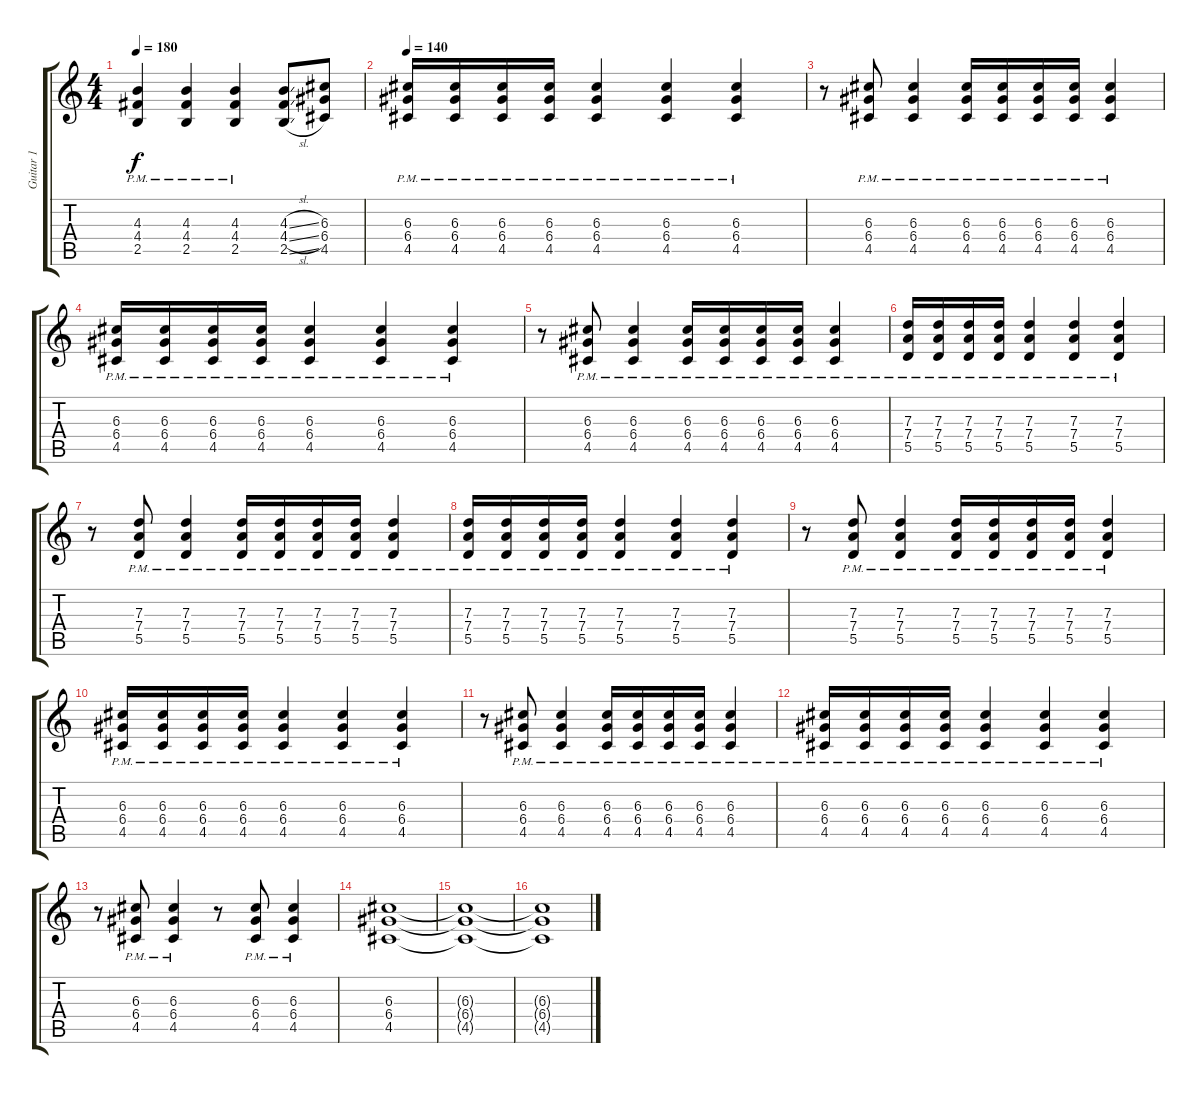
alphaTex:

\track ("Guitar 1" "Guitar 1") {instrument distortionguitar}
\staff {score tabs}
\tuning (E4 B3 G3 D3 A2 E2) {hide}
\ts (4 4)
\tempo 180
\clef g2
\ks c
(4.3{pm} 4.4{pm} 2.5{pm}).4{dy f} (4.3{pm} 4.4{pm} 2.5{pm}).4 (4.3{pm} 4.4{pm} 2.5{pm}).4 (4.3{sl} 4.4{sl} 2.5{sl}).8 (6.3 6.4 4.5).8 |
\tempo 140
(6.3{pm} 6.4{pm} 4.5{pm}).16 (6.3{pm} 6.4{pm} 4.5{pm}).16 (6.3{pm} 6.4{pm} 4.5{pm}).16 (6.3{pm} 6.4{pm} 4.5{pm}).16 (6.3{pm} 6.4{pm} 4.5{pm}).4 (6.3{pm} 6.4{pm} 4.5{pm}).4 (6.3{pm} 6.4{pm} 4.5{pm}).4 |
r.8 (6.3{pm} 6.4{pm} 4.5{pm}).8 (6.3{pm} 6.4{pm} 4.5{pm}).4 (6.3{pm} 6.4{pm} 4.5{pm}).16 (6.3{pm} 6.4{pm} 4.5{pm}).16 (6.3{pm} 6.4{pm} 4.5{pm}).16 (6.3{pm} 6.4{pm} 4.5{pm}).16 (6.3{pm} 6.4{pm} 4.5{pm}).4 |
(6.3{pm} 6.4{pm} 4.5{pm}).16 (6.3{pm} 6.4{pm} 4.5{pm}).16 (6.3{pm} 6.4{pm} 4.5{pm}).16 (6.3{pm} 6.4{pm} 4.5{pm}).16 (6.3{pm} 6.4{pm} 4.5{pm}).4 (6.3{pm} 6.4{pm} 4.5{pm}).4 (6.3{pm} 6.4{pm} 4.5{pm}).4 |
r.8 (6.3{pm} 6.4{pm} 4.5{pm}).8 (6.3{pm} 6.4{pm} 4.5{pm}).4 (6.3{pm} 6.4{pm} 4.5{pm}).16 (6.3{pm} 6.4{pm} 4.5{pm}).16 (6.3{pm} 6.4{pm} 4.5{pm}).16 (6.3{pm} 6.4{pm} 4.5{pm}).16 (6.3{pm} 6.4{pm} 4.5{pm}).4 |
(7.3{pm} 7.4{pm} 5.5{pm}).16 (7.3{pm} 7.4{pm} 5.5{pm}).16 (7.3{pm} 7.4{pm} 5.5{pm}).16 (7.3{pm} 7.4{pm} 5.5{pm}).16 (7.3{pm} 7.4{pm} 5.5{pm}).4 (7.3{pm} 7.4{pm} 5.5{pm}).4 (7.3{pm} 7.4{pm} 5.5{pm}).4 |
r.8 (7.3{pm} 7.4{pm} 5.5{pm}).8 (7.3{pm} 7.4{pm} 5.5{pm}).4 (7.3{pm} 7.4{pm} 5.5{pm}).16 (7.3{pm} 7.4{pm} 5.5{pm}).16 (7.3{pm} 7.4{pm} 5.5{pm}).16 (7.3{pm} 7.4{pm} 5.5{pm}).16 (7.3{pm} 7.4{pm} 5.5{pm}).4 |
(7.3{pm} 7.4{pm} 5.5{pm}).16 (7.3{pm} 7.4{pm} 5.5{pm}).16 (7.3{pm} 7.4{pm} 5.5{pm}).16 (7.3{pm} 7.4{pm} 5.5{pm}).16 (7.3{pm} 7.4{pm} 5.5{pm}).4 (7.3{pm} 7.4{pm} 5.5{pm}).4 (7.3{pm} 7.4{pm} 5.5{pm}).4 |
r.8 (7.3{pm} 7.4{pm} 5.5{pm}).8 (7.3{pm} 7.4{pm} 5.5{pm}).4 (7.3{pm} 7.4{pm} 5.5{pm}).16 (7.3{pm} 7.4{pm} 5.5{pm}).16 (7.3{pm} 7.4{pm} 5.5{pm}).16 (7.3{pm} 7.4{pm} 5.5{pm}).16 (7.3{pm} 7.4{pm} 5.5{pm}).4 |
(6.3{pm} 6.4{pm} 4.5{pm}).16 (6.3{pm} 6.4{pm} 4.5{pm}).16 (6.3{pm} 6.4{pm} 4.5{pm}).16 (6.3{pm} 6.4{pm} 4.5{pm}).16 (6.3{pm} 6.4{pm} 4.5{pm}).4 (6.3{pm} 6.4{pm} 4.5{pm}).4 (6.3{pm} 6.4{pm} 4.5{pm}).4 |
r.8 (6.3{pm} 6.4{pm} 4.5{pm}).8 (6.3{pm} 6.4{pm} 4.5{pm}).4 (6.3{pm} 6.4{pm} 4.5{pm}).16 (6.3{pm} 6.4{pm} 4.5{pm}).16 (6.3{pm} 6.4{pm} 4.5{pm}).16 (6.3{pm} 6.4{pm} 4.5{pm}).16 (6.3{pm} 6.4{pm} 4.5{pm}).4 |
(6.3{pm} 6.4{pm} 4.5{pm}).16 (6.3{pm} 6.4{pm} 4.5{pm}).16 (6.3{pm} 6.4{pm} 4.5{pm}).16 (6.3{pm} 6.4{pm} 4.5{pm}).16 (6.3{pm} 6.4{pm} 4.5{pm}).4 (6.3{pm} 6.4{pm} 4.5{pm}).4 (6.3{pm} 6.4{pm} 4.5{pm}).4 |
r.8 (6.3{pm} 6.4{pm} 4.5{pm}).8 (6.3{pm} 6.4{pm} 4.5{pm}).4 r.8 (6.3{pm} 6.4{pm} 4.5{pm}).8 (6.3{pm} 6.4{pm} 4.5{pm}).4 |
(6.3 6.4 4.5).1 |
(6.3{t} 6.4{t} 4.5{t}).1 |
(6.3{t} 6.4{t} 4.5{t}).1
